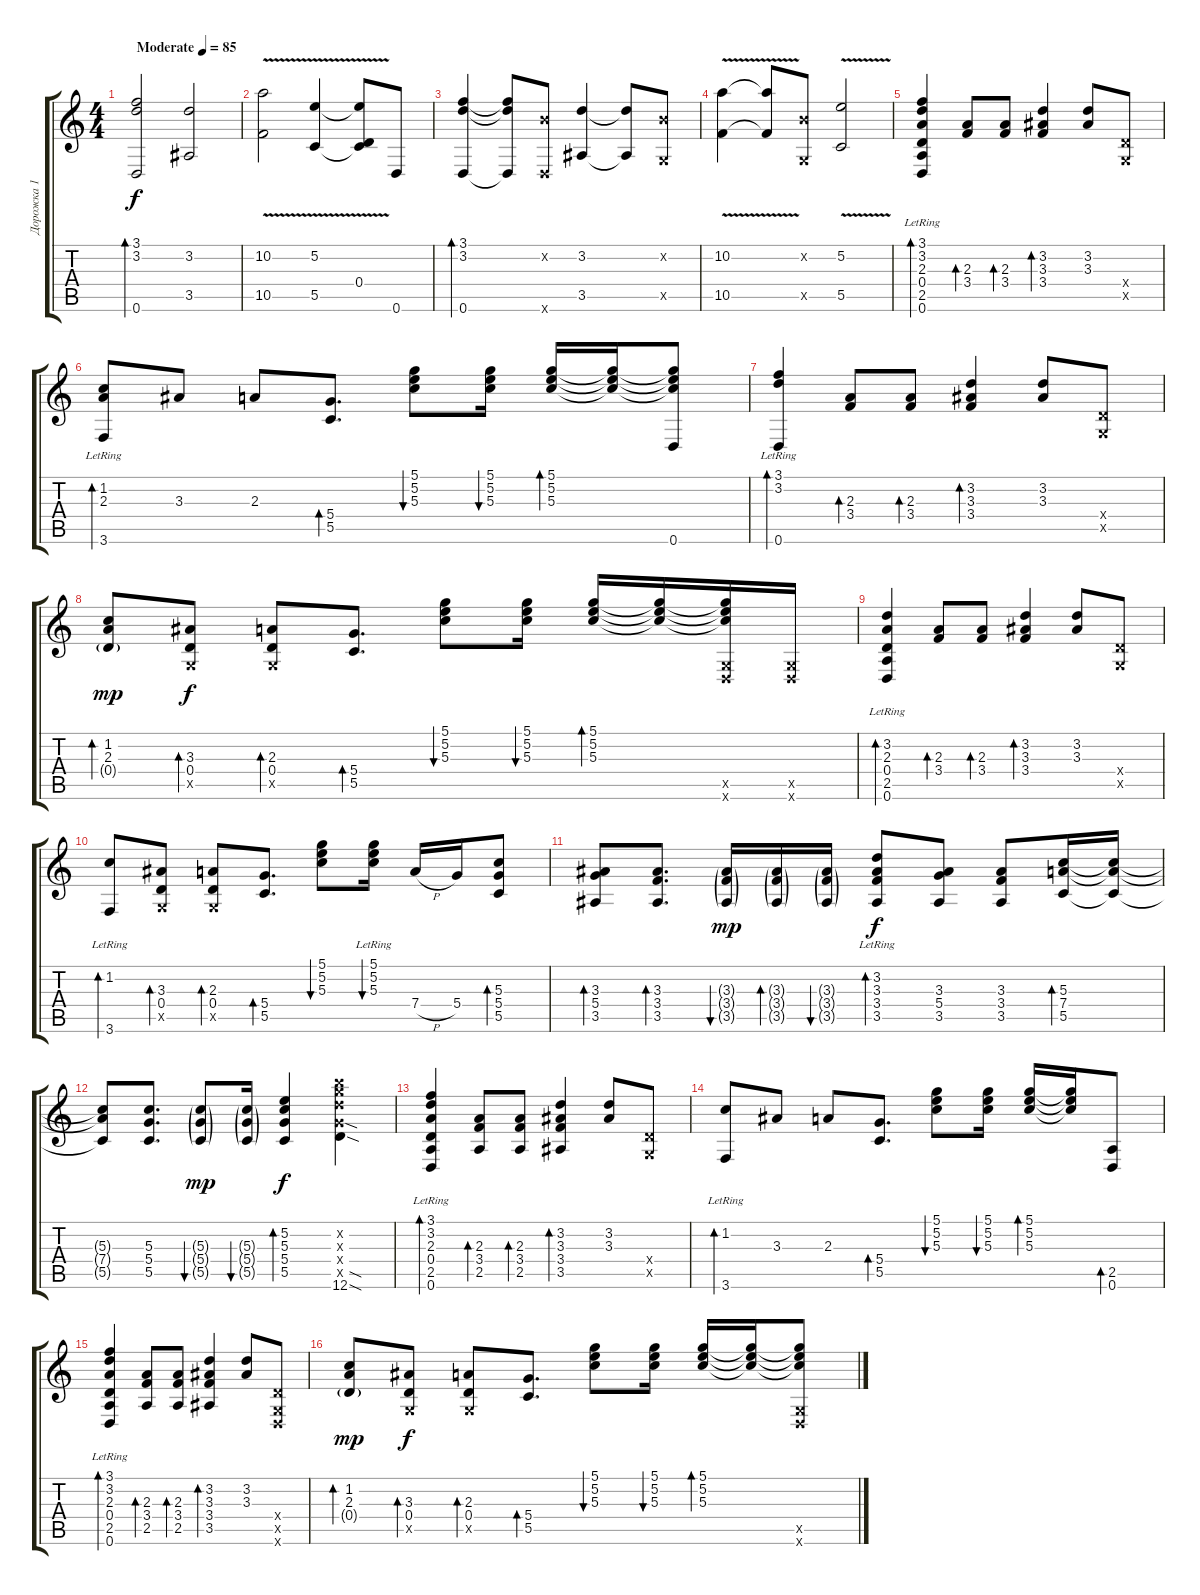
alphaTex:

\track ("Дорожка 1" "Дорожка 1") {instrument acousticguitarsteel}
\staff {score tabs}
\tuning (D4 B3 G3 D3 G2 D2) {hide}
\ts (4 4)
\tempo (85 "Moderate")
\clef g2
\ks c
(3.1 3.2 0.6).2{bd 60 dy f instrument acousticguitarsteel} (3.2 3.5).2 |
(10.2{v} 10.5{v}).2 (5.2{v} 5.5{v}).4 (5.2{t} 0.4 5.5{t}).8 0.6.8 |
(3.1 3.2 0.6).4{bd 60} (3.1{t} 3.2{t} 0.6{t}).8 (0.2{x} 0.6{x}).8 (3.2 3.5).4 (3.2{t} 3.5{t}).8 (0.2{x} 0.5{x}).8 |
(10.2{v} 10.5{v}).4 (10.2{t} 10.5{t}).8 (0.2{x} 0.5{x}).8 (5.2{v} 5.5{v}).2 |
(3.1{lr} 3.2{lr} 2.3{lr} 0.4{lr} 2.5{lr} 0.6{lr}).4{bd 60} (2.3 3.4).8{bd 60} (2.3 3.4).8{bd 60} (3.2 3.3 3.4).4{bd 60} (3.2 3.3).8 (0.4{x} 0.5{x}).8 |
(1.2{lr} 2.3{lr} 3.6{lr}).8{bd 60} 3.3.8 2.3.8 (5.4 5.5).8{d bd 60} (5.1 5.2 5.3).8{bu 60} (5.1 5.2 5.3).16{bu 60} (5.1 5.2 5.3).16{bd 60} (5.1{t} 5.2{t} 5.3{t}).16 (5.1{t} 5.2{t} 5.3{t} 0.6).8 |
(3.1{lr} 3.2 0.6{lr}).4{bd 60} (2.3 3.4).8{bd 60} (2.3 3.4).8{bd 60} (3.2 3.3 3.4).4{bd 60} (3.2 3.3).8 (0.4{x} 0.5{x}).8 |
(1.2 2.3 0.4{g}).8{bd 60 dy mp} (3.3 0.4 0.5{x}).8{bd 60 dy f} (2.3 0.4 0.5{x}).8{bd 60} (5.4 5.5).8{d bd 60} (5.1 5.2 5.3).8{bu 60} (5.1 5.2 5.3).16{bu 60} (5.1 5.2 5.3).16{bd 60} (5.1{t} 5.2{t} 5.3{t}).16 (5.1{t} 5.2{t} 5.3{t} 0.5{x} 0.6{x}).16 (0.5{x} 0.6{x}).16 |
(3.2{lr} 2.3{lr} 0.4{lr} 2.5{lr} 0.6{lr}).4{bd 60} (2.3 3.4).8{bd 60} (2.3 3.4).8{bd 60} (3.2 3.3 3.4).4{bd 60} (3.2 3.3).8 (0.4{x} 0.5{x}).8 |
(1.2{lr} 3.6{lr}).8{bd 60} (3.3 0.4 0.5{x}).8{bd 60} (2.3 0.4 0.5{x}).8{bd 60} (5.4 5.5).8{d bd 60} (5.1 5.2 5.3).8{bu 60} (5.1{lr} 5.2{lr} 5.3{lr}).16{bu 60} 7.4{h}.16 5.4.16 (5.3 5.4 5.5).8{bd 60} |
(3.3 5.4 3.5).8{bd 60} (3.3 3.4 3.5).8{d bd 60} (3.3{g} 3.4{g} 3.5{g}).16{bu 60 dy mp} (3.3{g} 3.4{g} 3.5{g}).16{bd 60} (3.3{g} 3.4{g} 3.5{g}).16{bu 60} (3.2{lr} 3.3{lr} 3.4{lr} 3.5{lr}).8{bd 60 dy f} (3.3 5.4 3.5).8 (3.3 3.4 3.5).8 (5.3 7.4 5.5).16{bd 60} (5.3{t} 7.4{t} 5.5{t}).16 |
(5.3{t} 7.4{t} 5.5{t}).8 (5.3 5.4 5.5).8{d} (5.3{g} 5.4{g} 5.5{g}).8{bu 60 dy mp} (5.3{g} 5.4{g} 5.5{g}).16{bu 60} (5.2 5.3 5.4 5.5).4{bd 60 dy f} (12.2{x} 12.3{x} 12.4{x} 12.5{sod x} 12.6{sod}).4 |
(3.1{lr} 3.2{lr} 2.3{lr} 0.4{lr} 2.5{lr} 0.6{lr}).4{bd 60} (2.3 3.4 2.5).8{bd 60} (2.3 3.4 2.5).8{bd 60} (3.2 3.3 3.4 3.5).4{bd 60} (3.2 3.3).8 (0.4{x} 0.5{x}).8 |
(1.2{lr} 3.6{lr}).8{bd 60} 3.3.8 2.3.8 (5.4 5.5).8{d bd 60} (5.1 5.2 5.3).8{bu 60} (5.1 5.2 5.3).16{bu 60} (5.1 5.2 5.3).16{bd 60} (5.1{t} 5.2{t} 5.3{t}).16 (2.5 0.6).8{bd 60} |
(3.1{lr} 3.2 2.3 0.4 2.5 0.6{lr}).4{bd 60} (2.3 3.4 2.5).8{bd 60} (2.3 3.4 2.5).8{bd 60} (3.2 3.3 3.4 3.5).4{bd 60} (3.2 3.3).8 (0.4{x} 0.5{x} 0.6{x}).8 |
(1.2 2.3 0.4{g}).8{bd 60 dy mp} (3.3 0.4 0.5{x}).8{bd 60 dy f} (2.3 0.4 0.5{x}).8{bd 60} (5.4 5.5).8{d bd 60} (5.1 5.2 5.3).8{bu 60} (5.1 5.2 5.3).16{bu 60} (5.1 5.2 5.3).16{bd 60} (5.1{t} 5.2{t} 5.3{t}).16 (5.1{t} 5.2{t} 5.3{t} 0.5{x} 0.6{x}).8
